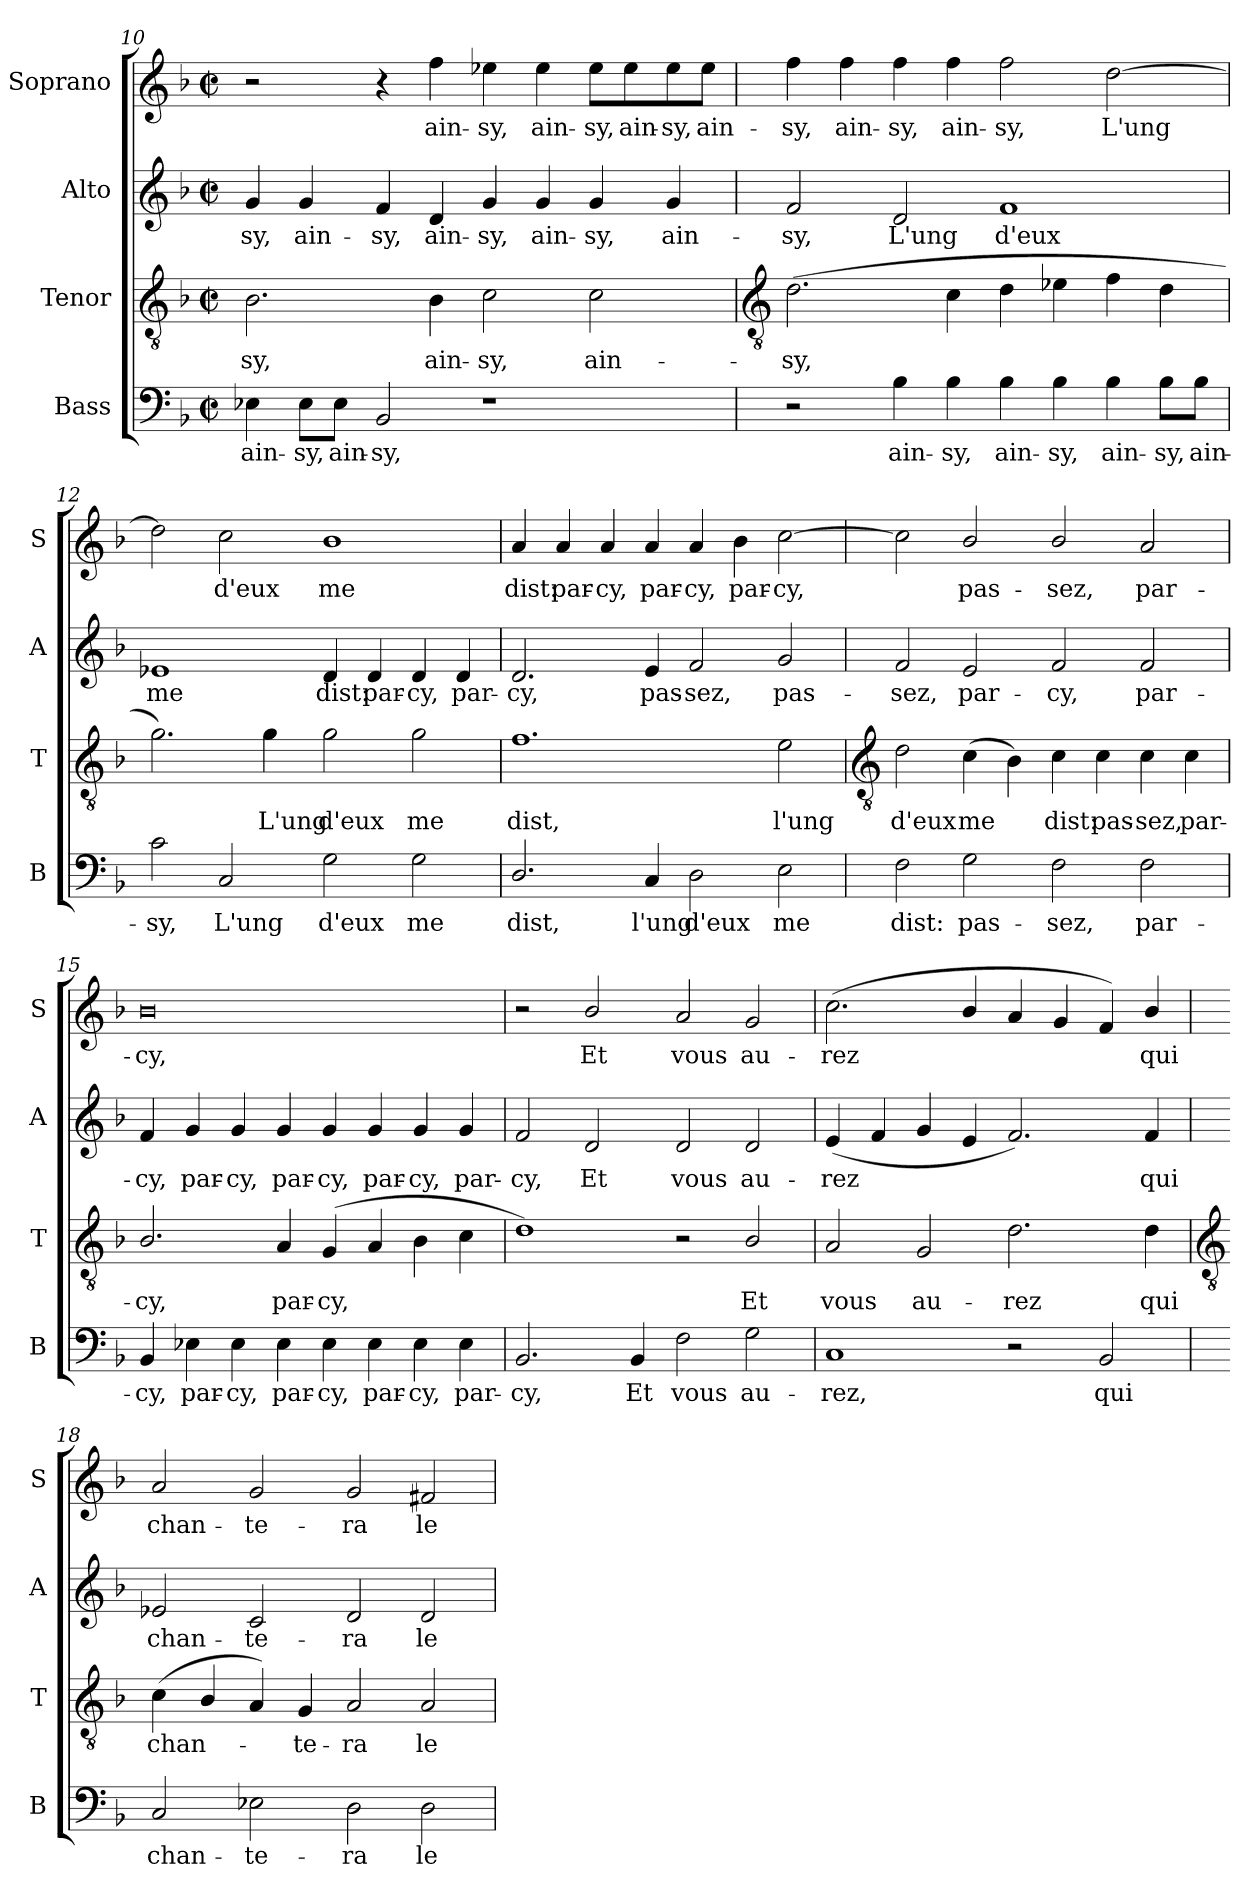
**kern	**text	**kern	**text	**kern	**text	**kern	**text
*part4	*part4	*part3	*part3	*part2	*part2	*part1	*part1
*staff4	*staff4	*staff3	*staff3	*staff2	*staff2	*staff1	*staff1
*I"Bass	*	*I"Tenor	*	*I"Alto	*	*I"Soprano	*
*I'B	*	*I'T	*	*I'A	*	*I'S	*
*clefF4	*	*clefGv2	*	*clefG2	*	*clefG2	*
*k[b-]	*	*k[b-]	*	*k[b-]	*	*k[b-]	*
*F:	*	*F:	*	*F:	*	*F:	*
*M4/2	*	*M4/2	*	*M4/2	*	*M4/2	*
*met(c|)	*	*met(c|)	*	*met(c|)	*	*met(c|)	*
=10	=10	=10	=10	=10	=10	=10	=10
!	!LO:LY:b	!	!LO:LY:b	!	!LO:LY:b	!	!
4E-X	ain-	2.B-	-sy,	4g	-sy,	2r	.
!	!LO:LY:b	!	!	!	!LO:LY:b	!	!
8E-\L	-sy,	.	.	4g	ain-	.	.
!	!LO:LY:b	!	!	!	!	!	!
8E-\J	ain-	.	.	.	.	.	.
!	!LO:LY:b	!	!	!	!LO:LY:b	!	!
2BB-	-sy,	.	.	4f	-sy,	4r	.
!	!	!	!LO:LY:b	!	!LO:LY:b	!	!LO:LY:b
.	.	4B-	ain-	4d	ain-	4ff	ain-
!	!	!	!LO:LY:b	!	!LO:LY:b	!	!LO:LY:b
1r	.	2c	-sy,	4g	-sy,	4ee-X	-sy,
!	!	!	!	!	!LO:LY:b	!	!LO:LY:b
.	.	.	.	4g	ain-	4ee-	ain-
!	!	!	!LO:LY:b	!	!LO:LY:b	!	!LO:LY:b
.	.	2c	ain-	4g	-sy,	8ee-\L	-sy,
!	!	!	!	!	!	!	!LO:LY:b
.	.	.	.	.	.	8ee-\	ain-
!	!	!	!	!	!LO:LY:b	!	!LO:LY:b
.	.	.	.	4g	ain-	8ee-\	-sy,
!	!	!	!	!	!	!	!LO:LY:b
.	.	.	.	.	.	8ee-\J	ain-
!!LO:LB:g=z
=11	=11	=11	=11	=11	=11	=11	=11
*	*	*clefGv2	*	*	*	*	*
!	!	!	!LO:LY:b	!	!LO:LY:b	!	!LO:LY:b
2r	.	(>2.d	-sy,	2f	-sy,	4ff	-sy,
!	!	!	!	!	!	!	!LO:LY:b
.	.	.	.	.	.	4ff	ain-
!	!LO:LY:b	!	!	!	!LO:LY:b	!	!LO:LY:b
4B-	ain-	.	.	2d	L'ung	4ff	-sy,
!	!LO:LY:b	!	!	!	!	!	!LO:LY:b
4B-	-sy,	4c	.	.	.	4ff	ain-
!	!LO:LY:b	!	!	!	!LO:LY:b	!	!LO:LY:b
4B-	ain-	4d	.	1f	d'eux	2ff	-sy,
!	!LO:LY:b	!	!	!	!	!	!
4B-	-sy,	4e-X	.	.	.	.	.
!	!LO:LY:b	!	!	!	!	!	!LO:LY:b
4B-	ain-	4f	.	.	.	[2dd	L'ung
!	!LO:LY:b	!	!	!	!	!	!
8B-\L	-sy,	4d	.	.	.	.	.
!	!LO:LY:b	!	!	!	!	!	!
8B-\J	ain-	.	.	.	.	.	.
=12	=12	=12	=12	=12	=12	=12	=12
!	!LO:LY:b	!	!	!	!LO:LY:b	!	!
2c	-sy,	2.g)	.	1e-X	me	2dd]	.
!	!LO:LY:b	!	!	!	!	!	!LO:LY:b
2C	L'ung	.	.	.	.	2cc	d'eux
!	!	!	!LO:LY:b	!	!	!	!
.	.	4g	L'ung	.	.	.	.
!	!LO:LY:b	!	!LO:LY:b	!	!LO:LY:b	!	!LO:LY:b
2G	d'eux	2g	d'eux	4d	dist:	1b-	me
!	!	!	!	!	!LO:LY:b	!	!
.	.	.	.	4d	par-	.	.
!	!LO:LY:b	!	!LO:LY:b	!	!LO:LY:b	!	!
2G	me	2g	me	4d	-cy,	.	.
!	!	!	!	!	!LO:LY:b	!	!
.	.	.	.	4d	par-	.	.
=13	=13	=13	=13	=13	=13	=13	=13
!	!LO:LY:b	!	!LO:LY:b	!	!LO:LY:b	!	!LO:LY:b
2.D/	dist,	1.f	dist,	2.d	-cy,	4a	dist:
!	!	!	!	!	!	!	!LO:LY:b
.	.	.	.	.	.	4a	par-
!	!	!	!	!	!	!	!LO:LY:b
.	.	.	.	.	.	4a	-cy,
!	!LO:LY:b	!	!	!	!LO:LY:b	!	!LO:LY:b
4C	l'ung	.	.	4e	pas-	4a	par-
!	!LO:LY:b	!	!	!	!LO:LY:b	!	!LO:LY:b
2D	d'eux	.	.	2f	-sez,	4a	-cy,
!	!	!	!	!	!	!	!LO:LY:b
.	.	.	.	.	.	4b-	par-
!	!LO:LY:b	!	!LO:LY:b	!	!LO:LY:b	!	!LO:LY:b
2E	me	2e	l'ung	2g	pas-	[2cc	-cy,
!!LO:LB:g=z
=14	=14	=14	=14	=14	=14	=14	=14
*	*	*clefGv2	*	*	*	*	*
!	!LO:LY:b	!	!LO:LY:b	!	!LO:LY:b	!	!
2F	dist:	2d	d'eux	2f	-sez,	2cc]	.
!	!LO:LY:b	!	!LO:LY:b	!	!LO:LY:b	!	!LO:LY:b
2G	pas-	(>4c	me	2e	par-	2b-/	pas-
.	.	4B-)	.	.	.	.	.
!	!LO:LY:b	!	!LO:LY:b	!	!LO:LY:b	!	!LO:LY:b
2F	-sez,	4c	dist:	2f	-cy,	2b-/	-sez,
!	!	!	!LO:LY:b	!	!	!	!
.	.	4c	pas-	.	.	.	.
!	!LO:LY:b	!	!LO:LY:b	!	!LO:LY:b	!	!LO:LY:b
2F	par-	4c	-sez,	2f	par-	2a	par-
!	!	!	!LO:LY:b	!	!	!	!
.	.	4c	par-	.	.	.	.
=15	=15	=15	=15	=15	=15	=15	=15
!	!LO:LY:b	!	!LO:LY:b	!	!LO:LY:b	!	!LO:LY:b
4BB-	-cy,	2.B-/	-cy,	4f	-cy,	0b-	-cy,
!	!LO:LY:b	!	!	!	!LO:LY:b	!	!
4E-X	par-	.	.	4g	par-	.	.
!	!LO:LY:b	!	!	!	!LO:LY:b	!	!
4E-	-cy,	.	.	4g	-cy,	.	.
!	!LO:LY:b	!	!LO:LY:b	!	!LO:LY:b	!	!
4E-	par-	4A	par-	4g	par-	.	.
!	!LO:LY:b	!	!LO:LY:b	!	!LO:LY:b	!	!
4E-	-cy,	(<4G	-cy,	4g	-cy,	.	.
!	!LO:LY:b	!	!	!	!LO:LY:b	!	!
4E-	par-	4A	.	4g	par-	.	.
!	!LO:LY:b	!	!	!	!LO:LY:b	!	!
4E-	-cy,	4B-	.	4g	-cy,	.	.
!	!LO:LY:b	!	!	!	!LO:LY:b	!	!
4E-	par-	4c	.	4g	par-	.	.
=16	=16	=16	=16	=16	=16	=16	=16
!	!LO:LY:b	!	!	!	!LO:LY:b	!	!
2.BB-	-cy,	1d)	.	2f	-cy,	2r	.
!	!	!	!	!	!LO:LY:b	!	!LO:LY:b
.	.	.	.	2d	Et	2b-/	Et
!	!LO:LY:b	!	!	!	!	!	!
4BB-	Et	.	.	.	.	.	.
!	!LO:LY:b	!	!	!	!LO:LY:b	!	!LO:LY:b
2F	vous	2r	.	2d	vous	2a	vous
!	!LO:LY:b	!	!LO:LY:b	!	!LO:LY:b	!	!LO:LY:b
2G	au-	2B-/	Et	2d	au-	2g	au-
=17	=17	=17	=17	=17	=17	=17	=17
!	!LO:LY:b	!	!LO:LY:b	!	!LO:LY:b	!	!LO:LY:b
1C	-rez,	2A	vous	(<4e	-rez	(<2.cc	-rez
.	.	.	.	4f	.	.	.
!	!	!	!LO:LY:b	!	!	!	!
.	.	2G	au-	4g	.	.	.
.	.	.	.	4e	.	4b-/	.
!	!	!	!LO:LY:b	!	!	!	!
2r	.	2.d	-rez	2.f)	.	4a	.
.	.	.	.	.	.	4g	.
!	!LO:LY:b	!	!	!	!	!	!
2BB-	qui	.	.	.	.	4f)	.
!	!	!	!LO:LY:b	!	!LO:LY:b	!	!LO:LY:b
.	.	4d	qui	4f	qui	4b-/	qui
!!LO:LB:g=z
=18	=18	=18	=18	=18	=18	=18	=18
*	*	*clefGv2	*	*	*	*	*
!	!LO:LY:b	!	!LO:LY:b	!	!LO:LY:b	!	!LO:LY:b
2C	chan-	(<4c	chan-	2e-X	chan-	2a	chan-
.	.	4B-/	.	.	.	.	.
!	!LO:LY:b	!	!	!	!LO:LY:b	!	!LO:LY:b
2E-X	-te-	4A)	.	2c	-te-	2g	-te-
!	!	!	!LO:LY:b	!	!	!	!
.	.	4G	te-	.	.	.	.
!	!LO:LY:b	!	!LO:LY:b	!	!LO:LY:b	!	!LO:LY:b
2D	-ra	2A	-ra	2d	-ra	2g	-ra
!	!LO:LY:b	!	!LO:LY:b	!	!LO:LY:b	!	!LO:LY:b
2D	le	2A	le	2d	le	2f#X	le
=	=	=	=	=	=	=	=
*-	*-	*-	*-	*-	*-	*-	*-
